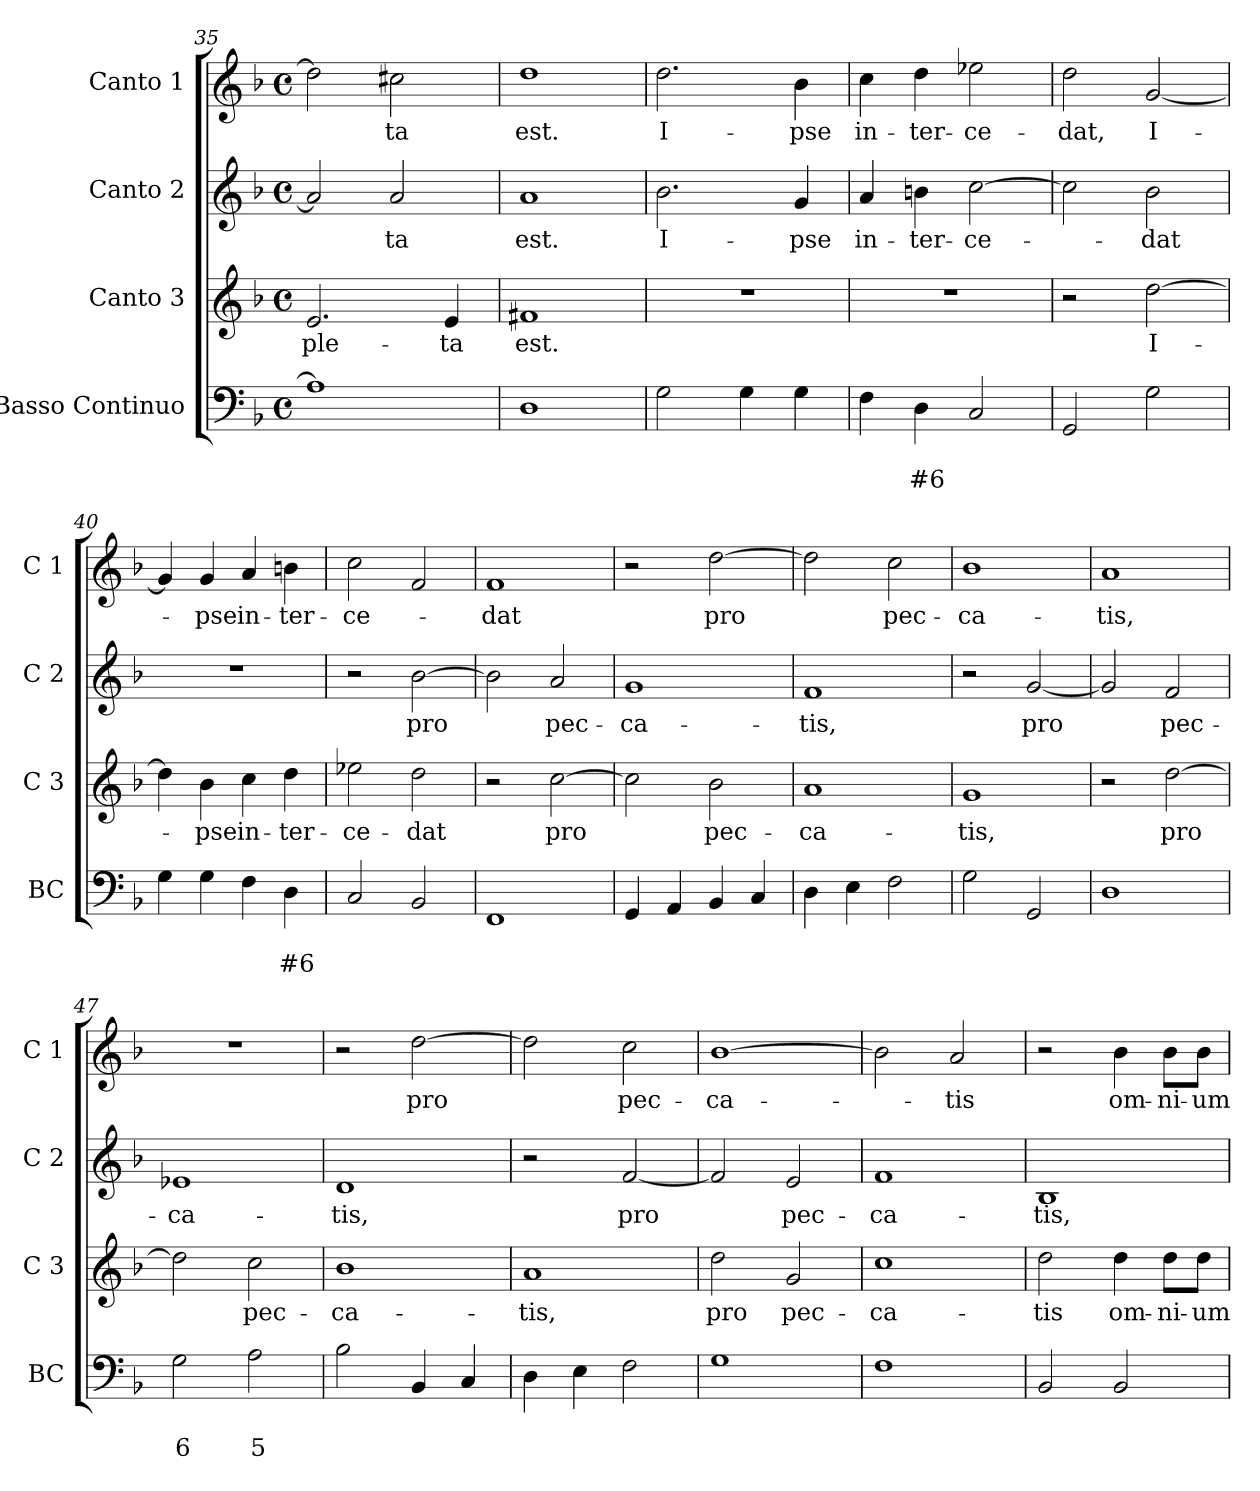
**kern	**text	**text	**kern	**text	**kern	**text	**kern	**text
*part4	*part4	*part4	*part3	*part3	*part2	*part2	*part1	*part1
*staff4	*staff4	*staff4	*staff3	*staff3	*staff2	*staff2	*staff1	*staff1
*I"Basso Continuo	*	*	*I"Canto 3	*	*I"Canto 2	*	*I"Canto 1	*
*I'BC	*	*	*I'C 3	*	*I'C 2	*	*I'C 1	*
*clefF4	*	*	*clefG2	*	*clefG2	*	*clefG2	*
*k[b-]	*	*	*k[b-]	*	*k[b-]	*	*k[b-]	*
*F:	*	*	*F:	*	*F:	*	*F:	*
*M4/4	*	*	*M4/4	*	*M4/4	*	*M4/4	*
*met(c)	*	*	*met(c)	*	*met(c)	*	*met(c)	*
=35	=35	=35	=35	=35	=35	=35	=35	=35
!	!	!	!	!LO:LY:b	!	!	!	!
1A]	.	.	2.e/	-ple-	2a/]	.	2dd\]	.
!	!	!	!	!	!	!LO:LY:b	!	!LO:LY:b
.	.	.	.	.	2a/	-ta	2cc#X\	-ta
!	!	!	!	!LO:LY:b	!	!	!	!
.	.	.	4e/	-ta	.	.	.	.
=36	=36	=36	=36	=36	=36	=36	=36	=36
!	!	!	!	!LO:LY:b	!	!LO:LY:b	!	!LO:LY:b
1D	.	.	1f#X	est.	1a	est.	1dd	est.
!!LO:PB:g=z
=37	=37	=37	=37	=37	=37	=37	=37	=37
!	!	!	!	!	!	!LO:LY:b	!	!LO:LY:b
2G\	.	.	1r	.	2.b-\	I-	2.dd\	I-
4G\	.	.	.	.	.	.	.	.
!	!	!	!	!	!	!LO:LY:b	!	!LO:LY:b
4G\	.	.	.	.	4g/	-pse	4b-\	-pse
=38	=38	=38	=38	=38	=38	=38	=38	=38
!	!	!	!	!	!	!LO:LY:b	!	!LO:LY:b
4F\	.	.	1r	.	4a/	in-	4cc\	in-
!	!	!LO:LY:b	!	!	!	!LO:LY:b	!	!LO:LY:b
4D\	.	#6	.	.	4bn\	-ter-	4dd\	-ter-
!	!	!	!	!	!	!LO:LY:b	!	!LO:LY:b
2C/	.	.	.	.	[2cc\	-ce-	2ee-X\	-ce-
=39	=39	=39	=39	=39	=39	=39	=39	=39
!	!	!	!	!	!	!	!	!LO:LY:b
2GG/	.	.	2r	.	2cc\]	.	2dd\	-dat,
!	!	!	!	!LO:LY:b	!	!LO:LY:b	!	!LO:LY:b
2G\	.	.	[2dd\	I-	2b-\	-dat	[2g/	I-
=40	=40	=40	=40	=40	=40	=40	=40	=40
4G\	.	.	4dd\]	.	1r	.	4g/]	.
!	!	!	!	!LO:LY:b	!	!	!	!LO:LY:b
4G\	.	.	4b-\	-pse	.	.	4g/	-pse
!	!	!	!	!LO:LY:b	!	!	!	!LO:LY:b
4F\	.	.	4cc\	in-	.	.	4a/	in-
!	!	!LO:LY:b	!	!LO:LY:b	!	!	!	!LO:LY:b
4D\	.	#6	4dd\	-ter-	.	.	4bn\	-ter-
=41	=41	=41	=41	=41	=41	=41	=41	=41
!	!	!	!	!LO:LY:b	!	!	!	!LO:LY:b
2C/	.	.	2ee-X\	-ce-	2r	.	2cc\	-ce-
!	!	!	!	!LO:LY:b	!	!LO:LY:b	!	!
2BB-/	.	.	2dd\	-dat	[2b-\	pro	2f/	.
=42	=42	=42	=42	=42	=42	=42	=42	=42
!	!	!	!	!	!	!	!	!LO:LY:b
1FF	.	.	2r	.	2b-\]	.	1f	-dat
!	!	!	!	!LO:LY:b	!	!LO:LY:b	!	!
.	.	.	[2cc\	pro	2a/	pec-	.	.
=43	=43	=43	=43	=43	=43	=43	=43	=43
!	!	!	!	!	!	!LO:LY:b	!	!
4GG/	.	.	2cc\]	.	1g	-ca-	2r	.
4AA/	.	.	.	.	.	.	.	.
!	!	!	!	!LO:LY:b	!	!	!	!LO:LY:b
4BB-/	.	.	2b-\	pec-	.	.	[2dd\	pro
4C/	.	.	.	.	.	.	.	.
!!LO:LB:g=z
=44	=44	=44	=44	=44	=44	=44	=44	=44
!	!	!	!	!LO:LY:b	!	!LO:LY:b	!	!
4D\	.	.	1a	-ca-	1f	-tis,	2dd\]	.
4E\	.	.	.	.	.	.	.	.
!	!	!	!	!	!	!	!	!LO:LY:b
2F\	.	.	.	.	.	.	2cc\	pec-
=45	=45	=45	=45	=45	=45	=45	=45	=45
!	!	!	!	!LO:LY:b	!	!	!	!LO:LY:b
2G\	.	.	1g	-tis,	2r	.	1b-	-ca-
!	!	!	!	!	!	!LO:LY:b	!	!
2GG/	.	.	.	.	[2g/	pro	.	.
=46	=46	=46	=46	=46	=46	=46	=46	=46
!	!	!	!	!	!	!	!	!LO:LY:b
1D	.	.	2r	.	2g/]	.	1a	-tis,
!	!	!	!	!LO:LY:b	!	!LO:LY:b	!	!
.	.	.	[2dd\	pro	2f/	pec-	.	.
=47	=47	=47	=47	=47	=47	=47	=47	=47
!	!	!LO:LY:b	!	!	!	!LO:LY:b	!	!
2G\	.	6	2dd\]	.	1e-X	-ca-	1r	.
!	!	!LO:LY:b	!	!LO:LY:b	!	!	!	!
2A\	.	5	2cc\	pec-	.	.	.	.
=48	=48	=48	=48	=48	=48	=48	=48	=48
!	!	!	!	!LO:LY:b	!	!LO:LY:b	!	!
2B-\	.	.	1b-	-ca-	1d	-tis,	2r	.
!	!	!	!	!	!	!	!	!LO:LY:b
4BB-/	.	.	.	.	.	.	[2dd\	pro
4C/	.	.	.	.	.	.	.	.
=49	=49	=49	=49	=49	=49	=49	=49	=49
!	!	!	!	!LO:LY:b	!	!	!	!
4D\	.	.	1a	-tis,	2r	.	2dd\]	.
4E\	.	.	.	.	.	.	.	.
!	!	!	!	!	!	!LO:LY:b	!	!LO:LY:b
2F\	.	.	.	.	[2f/	pro	2cc\	pec-
=50	=50	=50	=50	=50	=50	=50	=50	=50
!	!	!	!	!LO:LY:b	!	!	!	!LO:LY:b
1G	.	.	2dd\	pro	2f/]	.	[1b-	-ca-
!	!	!	!	!LO:LY:b	!	!LO:LY:b	!	!
.	.	.	2g/	pec-	2e/	pec-	.	.
=51	=51	=51	=51	=51	=51	=51	=51	=51
!	!	!	!	!LO:LY:b	!	!LO:LY:b	!	!
1F	.	.	1cc	-ca-	1f	-ca-	2b-\]	.
!	!	!	!	!	!	!	!	!LO:LY:b
.	.	.	.	.	.	.	2a/	-tis
!!LO:LB:g=z
=52	=52	=52	=52	=52	=52	=52	=52	=52
!	!	!	!	!LO:LY:b	!	!LO:LY:b	!	!
2BB-/	.	.	2dd\	-tis	1B-	-tis,	2r	.
!	!	!	!	!LO:LY:b	!	!	!	!LO:LY:b
2BB-/	.	.	4dd\	om-	.	.	4b-\	om-
!	!	!	!	!LO:LY:b	!	!	!	!LO:LY:b
.	.	.	8dd\L	-ni-	.	.	8b-\L	-ni-
!	!	!	!	!LO:LY:b	!	!	!	!LO:LY:b
.	.	.	8dd\J	-um	.	.	8b-\J	-um
=	=	=	=	=	=	=	=	=
*-	*-	*-	*-	*-	*-	*-	*-	*-
